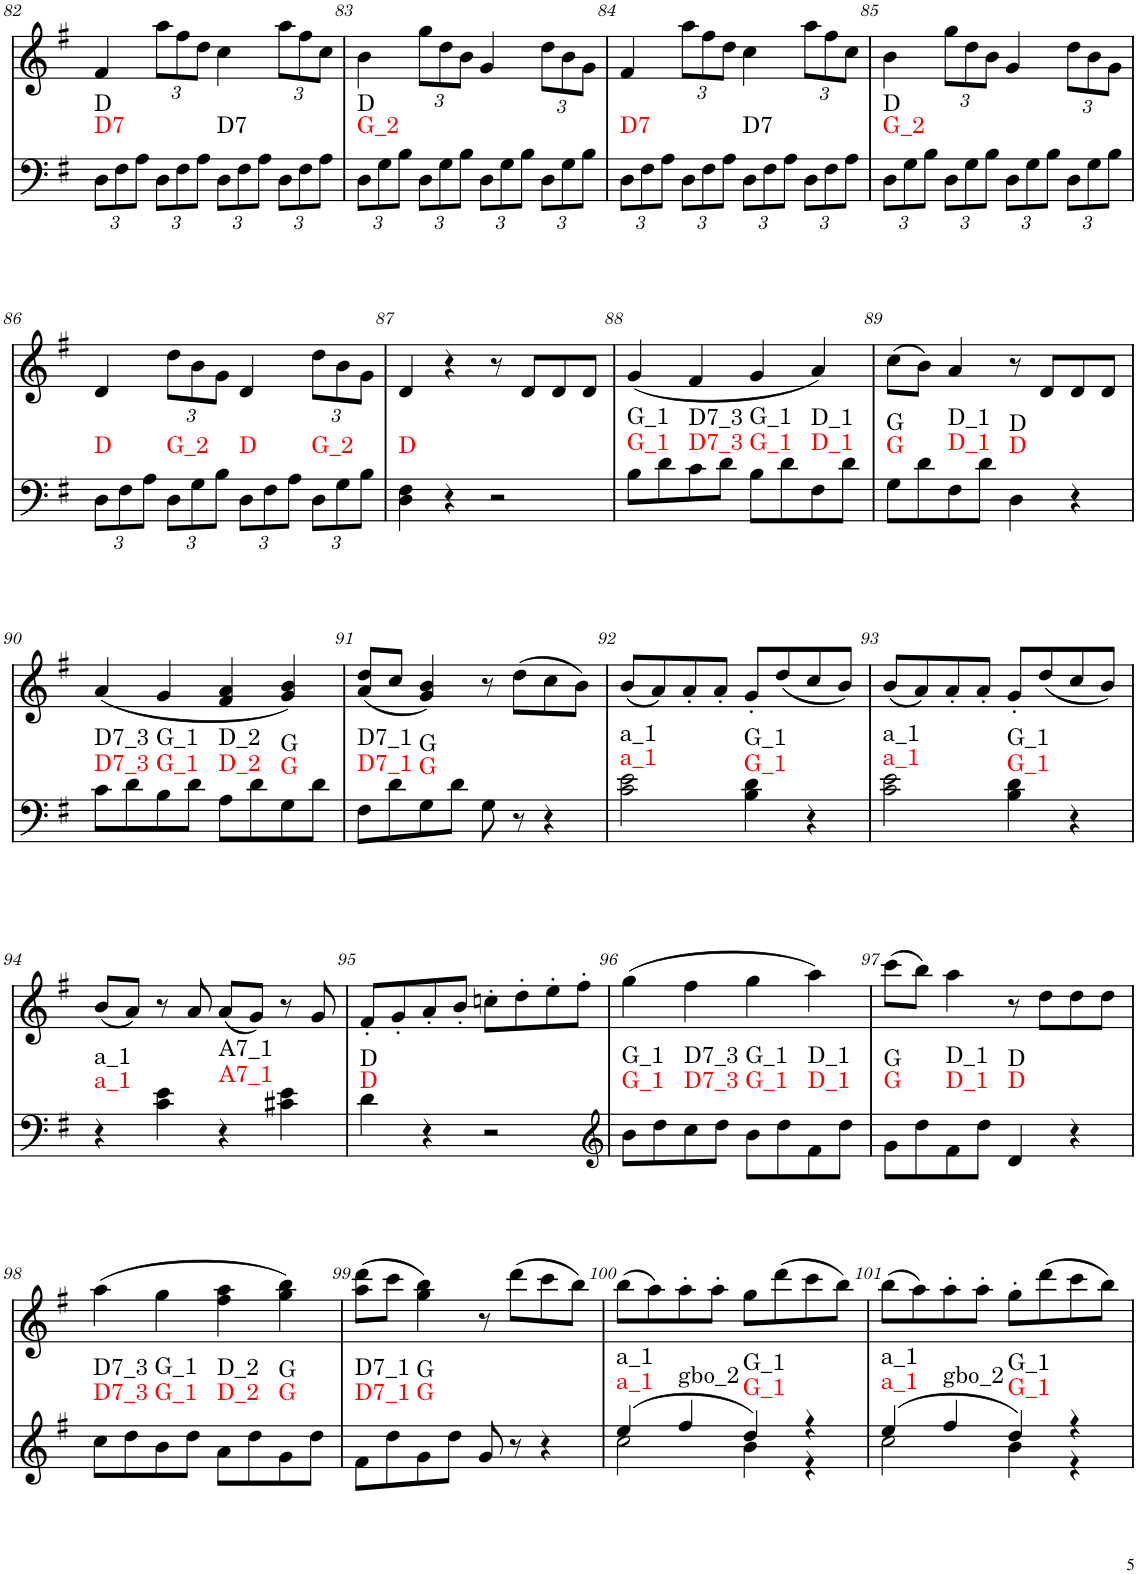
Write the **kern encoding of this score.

**kern	**harte	**kern	**text
*part2	*part2	*part1	*part1
*staff2	*	*staff1	*staff1
*I"piano	*	*I"piano	*
*I'Pno	*	*I'Pno	*
!!LO:PB:g=z
*clefF4	*	*clefG2	*
*k[f#]	*	*k[f#]	*
*G:	*	*G:	*
*M2/2	*	*M2/2	*
*met(c|)	*	*met(c|)	*
*Xbrackettup	*	*	*
=82	=82	=82	=82
!	!LO:H:n=1:kt=D7	!	!LO:LY:b
!	!LO:H:n=2:kt=D	!	!
12D\L	N N	4f#/	f
12F#\	.	.	.
12A\J	.	.	.
*	*	*Xbrackettup	*
12D\L	.	12aa\L	.
12F#\	.	12ff#\	.
12A\J	.	12dd\J	.
!	!LO:H:kt=D7	!	!
12D\L	N	4cc\	.
12F#\	.	.	.
12A\J	.	.	.
12D\L	.	12aa\L	.
12F#\	.	12ff#\	.
12A\J	.	12cc\J	.
=83	=83	=83	=83
!	!LO:H:n=1:kt=G_2	!	!
!	!LO:H:n=2:kt=D	!	!
12D\L	N N	4b\	.
12G\	.	.	.
12B\J	.	.	.
12D\L	.	12gg\L	.
12G\	.	12dd\	.
12B\J	.	12b\J	.
12D\L	.	4g/	.
12G\	.	.	.
12B\J	.	.	.
12D\L	.	12dd\L	.
12G\	.	12b\	.
12B\J	.	12g\J	.
=84	=84	=84	=84
!	!LO:H:kt=D7	!	!
12D\L	N	4f#/	.
12F#\	.	.	.
12A\J	.	.	.
12D\L	.	12aa\L	.
12F#\	.	12ff#\	.
12A\J	.	12dd\J	.
!	!LO:H:kt=D7	!	!
12D\L	N	4cc\	.
12F#\	.	.	.
12A\J	.	.	.
12D\L	.	12aa\L	.
12F#\	.	12ff#\	.
12A\J	.	12cc\J	.
=85	=85	=85	=85
!	!LO:H:n=1:kt=G_2	!	!
!	!LO:H:n=2:kt=D	!	!
12D\L	N N	4b\	.
12G\	.	.	.
12B\J	.	.	.
12D\L	.	12gg\L	.
12G\	.	12dd\	.
12B\J	.	12b\J	.
12D\L	.	4g/	.
12G\	.	.	.
12B\J	.	.	.
12D\L	.	12dd\L	.
12G\	.	12b\	.
12B\J	.	12g\J	.
!!LO:LB:g=z
=86	=86	=86	=86
!	!LO:H:kt=D	!	!
12D\L	N	4d/	.
12F#\	.	.	.
12A\J	.	.	.
!	!LO:H:kt=G_2	!	!
12D\L	N	12dd\L	.
12G\	.	12b\	.
12B\J	.	12g\J	.
!	!LO:H:kt=D	!	!
12D\L	N	4d/	.
12F#\	.	.	.
12A\J	.	.	.
!	!LO:H:kt=G_2	!	!
12D\L	N	12dd\L	.
12G\	.	12b\	.
12B\J	.	12g\J	.
=87	=87	=87	=87
!	!LO:H:kt=D	!	!
4D\ 4F#\	N	4d/	.
4r	.	4r	.
2r	.	8r	.
!	!	!	!LO:LY:b
.	.	8d/L	p
.	.	8d/	.
.	.	8d/J	.
=88	=88	=88	=88
!	!LO:H:n=1:kt=G_1	!	!
!	!LO:H:n=2:kt=G_1	!	!
8B\L	N N	(4g/	.
8d\	.	.	.
!	!LO:H:n=1:kt=D7_3	!	!
!	!LO:H:n=2:kt=D7_3	!	!
8c\	N N	4f#/	.
8d\J	.	.	.
!	!LO:H:n=1:kt=G_1	!	!
!	!LO:H:n=2:kt=G_1	!	!
8B\L	N N	4g/	.
8d\	.	.	.
!	!LO:H:n=1:kt=D_1	!	!
!	!LO:H:n=2:kt=D_1	!	!
8F#\	N N	4a/)	.
8d\J	.	.	.
=89	=89	=89	=89
!	!LO:H:n=1:kt=G	!	!
!	!LO:H:n=2:kt=G	!	!
8G\L	N N	(8cc\L	.
8d\	.	8b\J)	.
!	!LO:H:n=1:kt=D_1	!	!
!	!LO:H:n=2:kt=D_1	!	!
8F#\	N N	4a/	.
8d\J	.	.	.
!	!LO:H:n=1:kt=D	!	!
!	!LO:H:n=2:kt=D	!	!
4D\	N N	8r	.
.	.	8d/L	.
4r	.	8d/	.
.	.	8d/J	.
!!LO:LB:g=z
=90	=90	=90	=90
!	!LO:H:n=1:kt=D7_3	!	!
!	!LO:H:n=2:kt=D7_3	!	!
8c\L	N N	(4a/	.
8d\	.	.	.
!	!LO:H:n=1:kt=G_1	!	!
!	!LO:H:n=2:kt=G_1	!	!
8B\	N N	4g/	.
8d\J	.	.	.
!	!LO:H:n=1:kt=D_2	!	!
!	!LO:H:n=2:kt=D_2	!	!
8A\L	N N	4f#/ 4a/	.
8d\	.	.	.
!	!LO:H:n=1:kt=G	!	!
!	!LO:H:n=2:kt=G	!	!
8G\	N N	4g/ 4b/)	.
8d\J	.	.	.
=91	=91	=91	=91
!	!LO:H:n=1:kt=D7_1	!	!
!	!LO:H:n=2:kt=D7_1	!	!
8F#\L	N N	(8a/ 8dd/L	.
8d\	.	8cc/J	.
!	!LO:H:n=1:kt=G	!	!
!	!LO:H:n=2:kt=G	!	!
8G\	N N	4g/ 4b/)	.
8d\J	.	.	.
8G\	.	8r	.
8r	.	(8dd\L	.
4r	.	8cc\	.
.	.	8b\J)	.
=92	=92	=92	=92
!	!LO:H:n=1:kt=a_1	!	!
!	!LO:H:n=2:kt=a_1	!	!
2c\ 2e\	N N	(8b/L	.
.	.	8a/)	.
.	.	8a'/	.
.	.	8a'/J	.
!	!LO:H:n=1:kt=G_1	!	!
!	!LO:H:n=2:kt=G_1	!	!
4B\ 4d\	N N	8g'/L	.
.	.	(8dd/	.
4r	.	8cc/	.
.	.	8b/J)	.
=93	=93	=93	=93
!	!LO:H:n=1:kt=a_1	!	!
!	!LO:H:n=2:kt=a_1	!	!
2c\ 2e\	N N	(8b/L	.
.	.	8a/)	.
.	.	8a'/	.
.	.	8a'/J	.
!	!LO:H:n=1:kt=G_1	!	!
!	!LO:H:n=2:kt=G_1	!	!
4B\ 4d\	N N	8g'/L	.
.	.	(8dd/	.
4r	.	8cc/	.
.	.	8b/J)	.
!!LO:LB:g=z
=94	=94	=94	=94
!	!LO:H:n=1:kt=a_1	!	!
!	!LO:H:n=2:kt=a_1	!	!
4r	N N	(8b/L	.
.	.	8a/J)	.
4c\ 4e\	.	8r	.
.	.	8a/	.
!	!LO:H:n=1:kt=A7_1	!	!
!	!LO:H:n=2:kt=A7_1	!	!
4r	N N	(8a/L	.
.	.	8g/J)	.
4c#X\ 4e\	.	8r	.
.	.	8g/	.
=95	=95	=95	=95
!	!LO:H:n=1:kt=D	!	!
!	!LO:H:n=2:kt=D	!	!
4d\	N N	8f#'/L	.
.	.	8g'/	.
4r	.	8a'/	.
.	.	8b'/J	.
2r	.	8ccn'\L	.
.	.	8dd'\	.
.	.	8ee'\	.
.	.	8ff#'\J	.
=96	=96	=96	=96
*clefG2	*	*	*
!	!LO:H:n=1:kt=G_1	!	!
!	!LO:H:n=2:kt=G_1	!	!
8b\L	N N	(4gg\	.
8dd\	.	.	.
!	!LO:H:n=1:kt=D7_3	!	!
!	!LO:H:n=2:kt=D7_3	!	!
8cc\	N N	4ff#\	.
8dd\J	.	.	.
!	!LO:H:n=1:kt=G_1	!	!
!	!LO:H:n=2:kt=G_1	!	!
8b\L	N N	4gg\	.
8dd\	.	.	.
!	!LO:H:n=1:kt=D_1	!	!
!	!LO:H:n=2:kt=D_1	!	!
8f#\	N N	4aa\)	.
8dd\J	.	.	.
=97	=97	=97	=97
!	!LO:H:n=1:kt=G	!	!
!	!LO:H:n=2:kt=G	!	!
8g\L	N N	(8ccc\L	.
8dd\	.	8bb\J)	.
!	!LO:H:n=1:kt=D_1	!	!
!	!LO:H:n=2:kt=D_1	!	!
8f#\	N N	4aa\	.
8dd\J	.	.	.
!	!LO:H:n=1:kt=D	!	!
!	!LO:H:n=2:kt=D	!	!
4d/	N N	8r	.
.	.	8dd\L	.
4r	.	8dd\	.
.	.	8dd\J	.
!!LO:LB:g=z
=98	=98	=98	=98
!	!LO:H:n=1:kt=D7_3	!	!
!	!LO:H:n=2:kt=D7_3	!	!
8cc\L	N N	(4aa\	.
8dd\	.	.	.
!	!LO:H:n=1:kt=G_1	!	!
!	!LO:H:n=2:kt=G_1	!	!
8b\	N N	4gg\	.
8dd\J	.	.	.
!	!LO:H:n=1:kt=D_2	!	!
!	!LO:H:n=2:kt=D_2	!	!
8a\L	N N	4ff#\ 4aa\	.
8dd\	.	.	.
!	!LO:H:n=1:kt=G	!	!
!	!LO:H:n=2:kt=G	!	!
8g\	N N	4gg\ 4bb\)	.
8dd\J	.	.	.
=99	=99	=99	=99
!	!LO:H:n=1:kt=D7_1	!	!
!	!LO:H:n=2:kt=D7_1	!	!
8f#\L	N N	(8aa\ 8ddd\L	.
8dd\	.	8ccc\J	.
!	!LO:H:n=1:kt=G	!	!
!	!LO:H:n=2:kt=G	!	!
8g\	N N	4gg\ 4bb\)	.
8dd\J	.	.	.
8g/	.	8r	.
8r	.	(8ddd\L	.
4r	.	8ccc\	.
.	.	8bb\J)	.
=100	=100	=100	=100
*^	*	*	*
!	!	!LO:H:n=1:kt=a_1	!	!
!	!	!LO:H:n=2:kt=a_1	!	!
(4ee/	2cc\	N N	(8bb\L	.
.	.	.	8aa\)	.
!	!	!LO:H:kt=gbo_2	!	!
4ff#/	.	N	8aa'\	.
.	.	.	8aa'\J	.
!	!	!LO:H:n=1:kt=G_1	!	!
!	!	!LO:H:n=2:kt=G_1	!	!
4dd/)	4b\	N N	8gg\L	.
.	.	.	(8ddd\	.
4r	4r	.	8ccc\	.
.	.	.	8bb\J)	.
=101	=101	=101	=101	=101
!	!	!LO:H:n=1:kt=a_1	!	!
!	!	!LO:H:n=2:kt=a_1	!	!
(4ee/	2cc\	N N	(8bb\L	.
.	.	.	8aa\)	.
!	!	!LO:H:kt=gbo_2	!	!
4ff#/	.	N	8aa'\	.
.	.	.	8aa'\J	.
!	!	!LO:H:n=1:kt=G_1	!	!
!	!	!LO:H:n=2:kt=G_1	!	!
4dd/)	4b\	N N	8gg'\L	.
.	.	.	(8ddd\	.
4r	4r	.	8ccc\	.
.	.	.	8bb\J)	.
*v	*v	*	*	*
=	=	=	=
*-	*-	*-	*-
